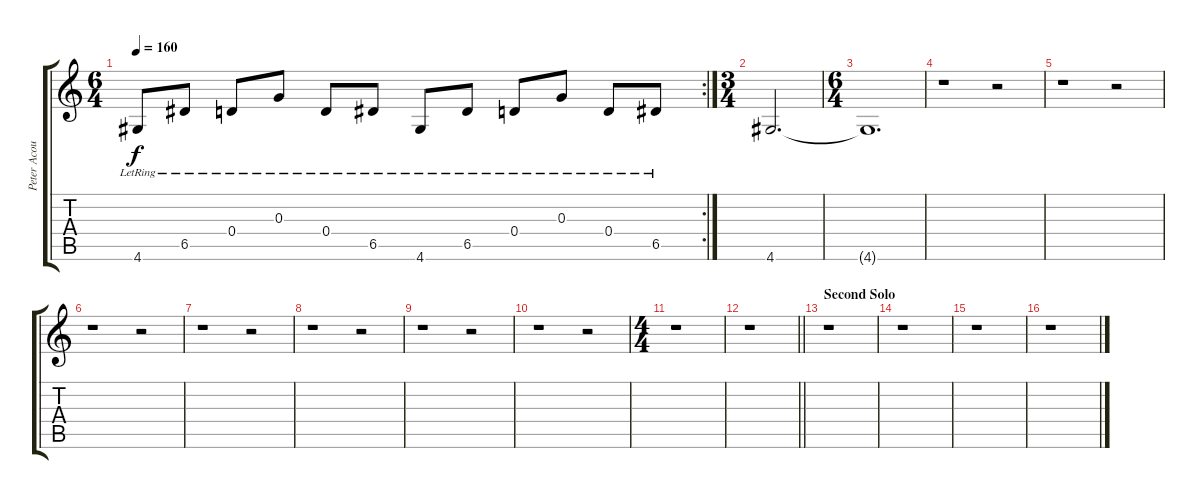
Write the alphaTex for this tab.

\track ("Peter Acoustic" "Peter Acou") {instrument acousticguitarsteel}
\staff {score tabs}
\tuning (E4 B3 G3 D3 A2 E2) {hide}
\rc 2
\ts (6 4)
\tempo 160
\clef g2
\ks c
4.6{lr}.8{dy f balance 0} 6.5{lr}.8 0.4{lr}.8 0.3{lr}.8 0.4{lr}.8 6.5{lr}.8 4.6{lr}.8 6.5{lr}.8 0.4{lr}.8 0.3{lr}.8 0.4{lr}.8 6.5{lr}.8 |
\ts (3 4)
4.6.2{d} |
\ts (6 4)
4.6{t}.1{d} |
r.1 r.2 |
r.1 r.2 |
r.1 r.2 |
r.1 r.2 |
r.1 r.2 |
r.1 r.2 |
r.1 r.2 |
\ts (4 4)
r.1 |
\barLineRight lightlight
r.1 |
\section ("" "Second Solo")
r.1 |
r.1 |
r.1 |
r.1
